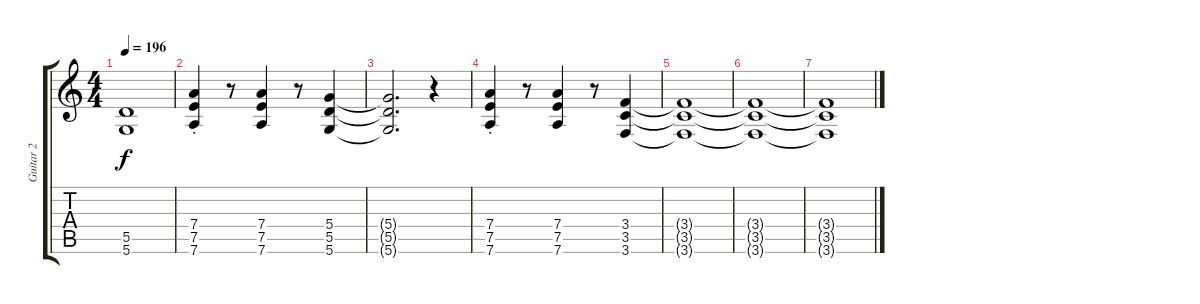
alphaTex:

\track ("Guitar 2" "Guitar 2") {instrument distortionguitar}
\staff {score tabs}
\tuning (E4 B3 G3 D3 A2 D2) {hide}
\ts (4 4)
\tempo 196
\clef g2
\ks c
(5.5 5.6).1{dy f} |
(7.4{st} 7.5{st} 7.6{st}).4 r.8 (7.4 7.5 7.6).4 r.8 (5.4 5.5 5.6).4 |
(5.4{t} 5.5{t} 5.6{t}).2{d} r.4 |
(7.4{st} 7.5{st} 7.6{st}).4 r.8 (7.4 7.5 7.6).4 r.8 (3.4 3.5 3.6).4 |
(3.4{t} 3.5{t} 3.6{t}).1 |
(3.4{t} 3.5{t} 3.6{t}).1 |
(3.4{t} 3.5{t} 3.6{t}).1
